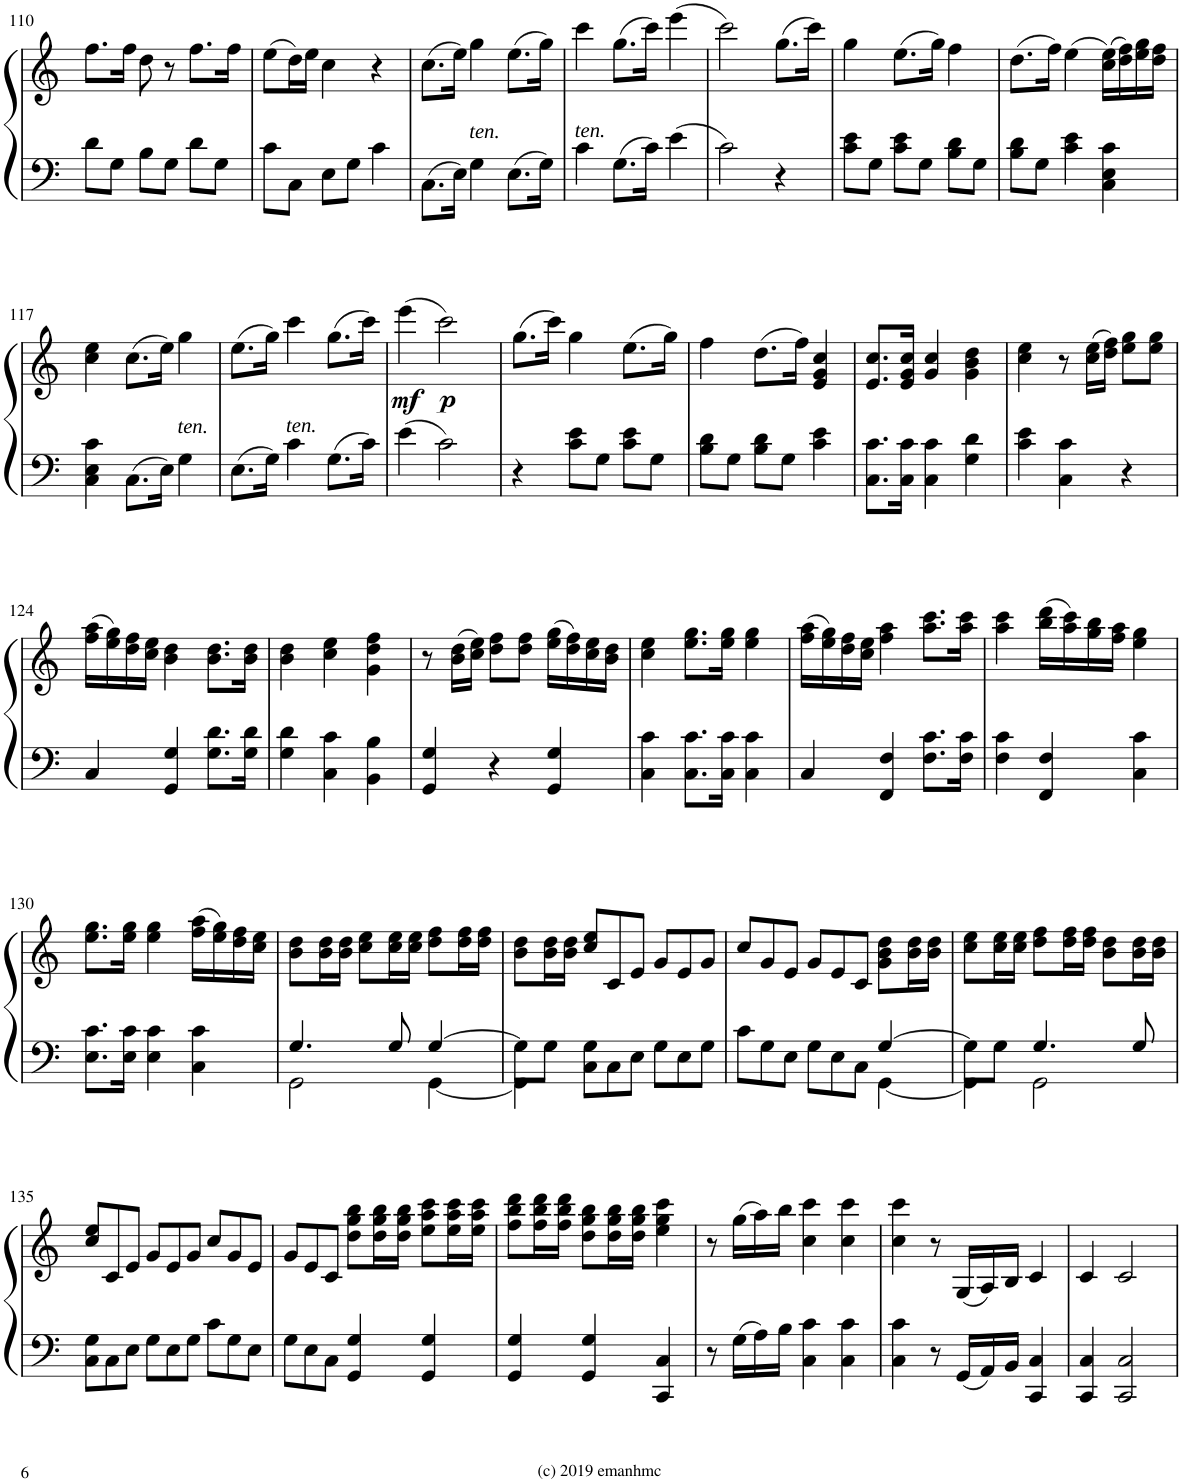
**kern	**kern	**dynam
*part1	*part1	*part1
*staff2	*staff1	*staff1/2
*I"Piano	*	*
*I'Pno.	*	*
!!LO:PB:g=z
*clefF4	*clefG2	*
*k[]	*k[]	*
*M3/4	*M3/4	*
=110	=110	=110
8d\L	8.ff\L	.
8G\J	.	.
.	16ff\Jk	.
8B\L	8dd\	.
8G\J	8r	.
8d\L	8.ff\L	.
8G\J	.	.
.	16ff\Jk	.
=111	=111	=111
8c\L	(8ee\L	.
8C\J	16dd\L)	.
.	16ee\JJ	.
8E\L	4cc\	.
8G\J	.	.
4c\	4r	.
=112	=112	=112
8.C\L	(8.cc\L	.
16E\Jk	16ee\Jk)	.
!LO:TX:a:i:t=ten.	!	!
4G\	4gg\	.
8.E\L	(8.ee\L	.
16G\Jk	16gg\Jk)	.
=113	=113	=113
!LO:TX:a:i:t=ten.	!	!
4c\	4ccc\	.
8.G\L	(8.gg\L	.
16c\Jk	16ccc\Jk)	.
4e\	(4eee\	.
=114	=114	=114
2c\	2ccc\)	.
4r	(8.gg\L	.
.	16ccc\Jk)	.
=115	=115	=115
8c\ 8e\L	4gg\	.
8G\J	.	.
8c\ 8e\L	(8.ee\L	.
8G\J	.	.
.	16gg\Jk)	.
8B\ 8d\L	4ff\	.
8G\J	.	.
=116	=116	=116
8B\ 8d\L	(8.dd\L	.
8G\J	.	.
.	16ff\Jk)	.
4c\ 4e\	(4ee\	.
4C\ 4E\ 4c\	(16cc\ 16ee\LL)	.
.	16dd\ 16ff\)	.
.	16ee\ 16gg\	.
.	16dd\ 16ff\JJ	.
!!LO:LB:g=z
=117	=117	=117
4C\ 4E\ 4c\	4cc\ 4ee\	.
8.C\L	(8.cc\L	.
16E\Jk	16ee\Jk)	.
!LO:TX:a:i:t=ten.	!	!
4G\	4gg\	.
=118	=118	=118
8.E\L	(8.ee\L	.
16G\Jk	16gg\Jk)	.
!LO:TX:a:i:t=ten.	!	!
4c\	4ccc\	.
8.G\L	(8.gg\L	.
16c\Jk	16ccc\Jk)	.
=119	=119	=119
!	!	!LO:DY:b
4e\	(4eee\	mf
!	!	!LO:DY:b
2c\	2ccc\)	p
=120	=120	=120
4r	(8.gg\L	.
.	16ccc\Jk)	.
8c\ 8e\L	4gg\	.
8G\J	.	.
8c\ 8e\L	(8.ee\L	.
8G\J	.	.
.	16gg\Jk)	.
=121	=121	=121
8B\ 8d\L	4ff\	.
8G\J	.	.
8B\ 8d\L	(8.dd\L	.
8G\J	.	.
.	16ff\Jk)	.
4c\ 4e\	4e/ 4g/ 4cc/	.
=122	=122	=122
8.C\ 8.c\L	8.e/ 8.cc/L	.
16C\ 16c\Jk	16e/ 16g/ 16cc/Jk	.
4C\ 4c\	4g/ 4cc/	.
4G\ 4d\	4g\ 4b\ 4dd\	.
=123	=123	=123
4c\ 4e\	4cc\ 4ee\	.
4C\ 4c\	8r	.
.	(16cc\ 16ee\LL	.
.	16dd\ 16ff\JJ)	.
4r	8ee\ 8gg\L	.
.	8ee\ 8gg\J	.
!!LO:LB:g=z
=124	=124	=124
4C/	(16ff\ 16aa\LL	.
.	16ee\ 16gg\)	.
.	16dd\ 16ff\	.
.	16cc\ 16ee\JJ	.
4GG/ 4G/	4b\ 4dd\	.
8.G\ 8.d\L	8.b\ 8.dd\L	.
16G\ 16d\Jk	16b\ 16dd\Jk	.
=125	=125	=125
4G\ 4d\	4b\ 4dd\	.
4C\ 4c\	4cc\ 4ee\	.
4BB\ 4B\	4g\ 4dd\ 4ff\	.
=126	=126	=126
4GG/ 4G/	8r	.
.	(16b\ 16dd\LL	.
.	16cc\ 16ee\JJ)	.
4r	8dd\ 8ff\L	.
.	8dd\ 8ff\J	.
4GG/ 4G/	(16ee\ 16gg\LL	.
.	16dd\ 16ff\)	.
.	16cc\ 16ee\	.
.	16b\ 16dd\JJ	.
=127	=127	=127
4C\ 4c\	4cc\ 4ee\	.
8.C\ 8.c\L	8.ee\ 8.gg\L	.
16C\ 16c\Jk	16ee\ 16gg\Jk	.
4C\ 4c\	4ee\ 4gg\	.
=128	=128	=128
4C/	(16ff\ 16aa\LL	.
.	16ee\ 16gg\)	.
.	16dd\ 16ff\	.
.	16cc\ 16ee\JJ	.
4FF/ 4F/	4ff\ 4aa\	.
8.F\ 8.c\L	8.aa\ 8.ccc\L	.
16F\ 16c\Jk	16aa\ 16ccc\Jk	.
=129	=129	=129
4F\ 4c\	4aa\ 4ccc\	.
4FF/ 4F/	(16bb\ 16ddd\LL	.
.	16aa\ 16ccc\)	.
.	16gg\ 16bb\	.
.	16ff\ 16aa\JJ	.
4C\ 4c\	4ee\ 4gg\	.
!!LO:LB:g=z
=130	=130	=130
8.E\ 8.c\L	8.ee\ 8.gg\L	.
16E\ 16c\Jk	16ee\ 16gg\Jk	.
4E\ 4c\	4ee\ 4gg\	.
4C\ 4c\	(16ff\ 16aa\LL	.
.	16ee\ 16gg\)	.
.	16dd\ 16ff\	.
.	16cc\ 16ee\JJ	.
=131	=131	=131
*^	*	*
2GG\	4.G/	8b\ 8dd\L	.
.	.	16b\ 16dd\L	.
.	.	16b\ 16dd\JJ	.
.	.	8cc\ 8ee\L	.
.	8G/	16cc\ 16ee\L	.
.	.	16cc\ 16ee\JJ	.
[4GG\	[4G/	8dd\ 8ff\L	.
.	.	16dd\ 16ff\L	.
.	.	16dd\ 16ff\JJ	.
=132	=132	=132	=132
4GG\]	8G\L]	8b\ 8dd\L	.
.	8G\J	16b\ 16dd\L	.
.	.	16b\ 16dd\JJ	.
*Xbrackettup	*	*Xbrackettup	*
12C\ 12G\L	2ryy	12cc/ 12ee/L	.
12C\	.	12c/	.
12E\J	.	12e/J	.
12G\L	.	12g/L	.
12E\	.	12e/	.
12G\J	.	12g/J	.
=133	=133	=133	=133
12c\L	2ryy	12cc/L	.
12G\	.	12g/	.
12E\J	.	12e/J	.
12G\L	.	12g/L	.
12E\	.	12e/	.
12C\J	.	12c/J	.
[4GG\	[4G/	8g\ 8b\ 8dd\L	.
.	.	16b\ 16dd\L	.
.	.	16b\ 16dd\JJ	.
=134	=134	=134	=134
4GG\]	8G\L]	8cc\ 8ee\L	.
.	8G\J	16cc\ 16ee\L	.
.	.	16cc\ 16ee\JJ	.
2GG\	4.G/	8dd\ 8ff\L	.
.	.	16dd\ 16ff\L	.
.	.	16dd\ 16ff\JJ	.
.	.	8b\ 8dd\L	.
.	8G/	16b\ 16dd\L	.
.	.	16b\ 16dd\JJ	.
*v	*v	*	*
!!LO:LB:g=z
=135	=135	=135
12C\ 12G\L	12cc/ 12ee/L	.
12C\	12c/	.
12E\J	12e/J	.
12G\L	12g/L	.
12E\	12e/	.
12G\J	12g/J	.
12c\L	12cc/L	.
12G\	12g/	.
12E\J	12e/J	.
=136	=136	=136
12G\L	12g/L	.
12E\	12e/	.
12C\J	12c/J	.
4GG/ 4G/	8dd\ 8gg\ 8bb\L	.
.	16dd\ 16gg\ 16bb\L	.
.	16dd\ 16gg\ 16bb\JJ	.
4GG/ 4G/	8ee\ 8aa\ 8ccc\L	.
.	16ee\ 16aa\ 16ccc\L	.
.	16ee\ 16aa\ 16ccc\JJ	.
=137	=137	=137
4GG/ 4G/	8ff\ 8bb\ 8ddd\L	.
.	16ff\ 16bb\ 16ddd\L	.
.	16ff\ 16bb\ 16ddd\JJ	.
4GG/ 4G/	8dd\ 8gg\ 8bb\L	.
.	16dd\ 16gg\ 16bb\L	.
.	16dd\ 16gg\ 16bb\JJ	.
4CC/ 4C/	4ee\ 4gg\ 4ccc\	.
=138	=138	=138
8r	8r	.
24G\LL	(24gg\LL	.
24A\	24aa\)	.
24B\JJ	24bb\JJ	.
4C\ 4c\	4cc\ 4ccc\	.
4C\ 4c\	4cc\ 4ccc\	.
=139	=139	=139
4C\ 4c\	4cc\ 4ccc\	.
8r	8r	.
*brackettup	*brackettup	*
24GG/LL	(24G/LL	.
24AA/	24A/)	.
24BB/JJ	24B/JJ	.
4CC/ 4C/	4c/	.
=140	=140	=140
4CC/ 4C/	4c/	.
2CC/ 2C/	2c/	.
=	=	=
*-	*-	*-
